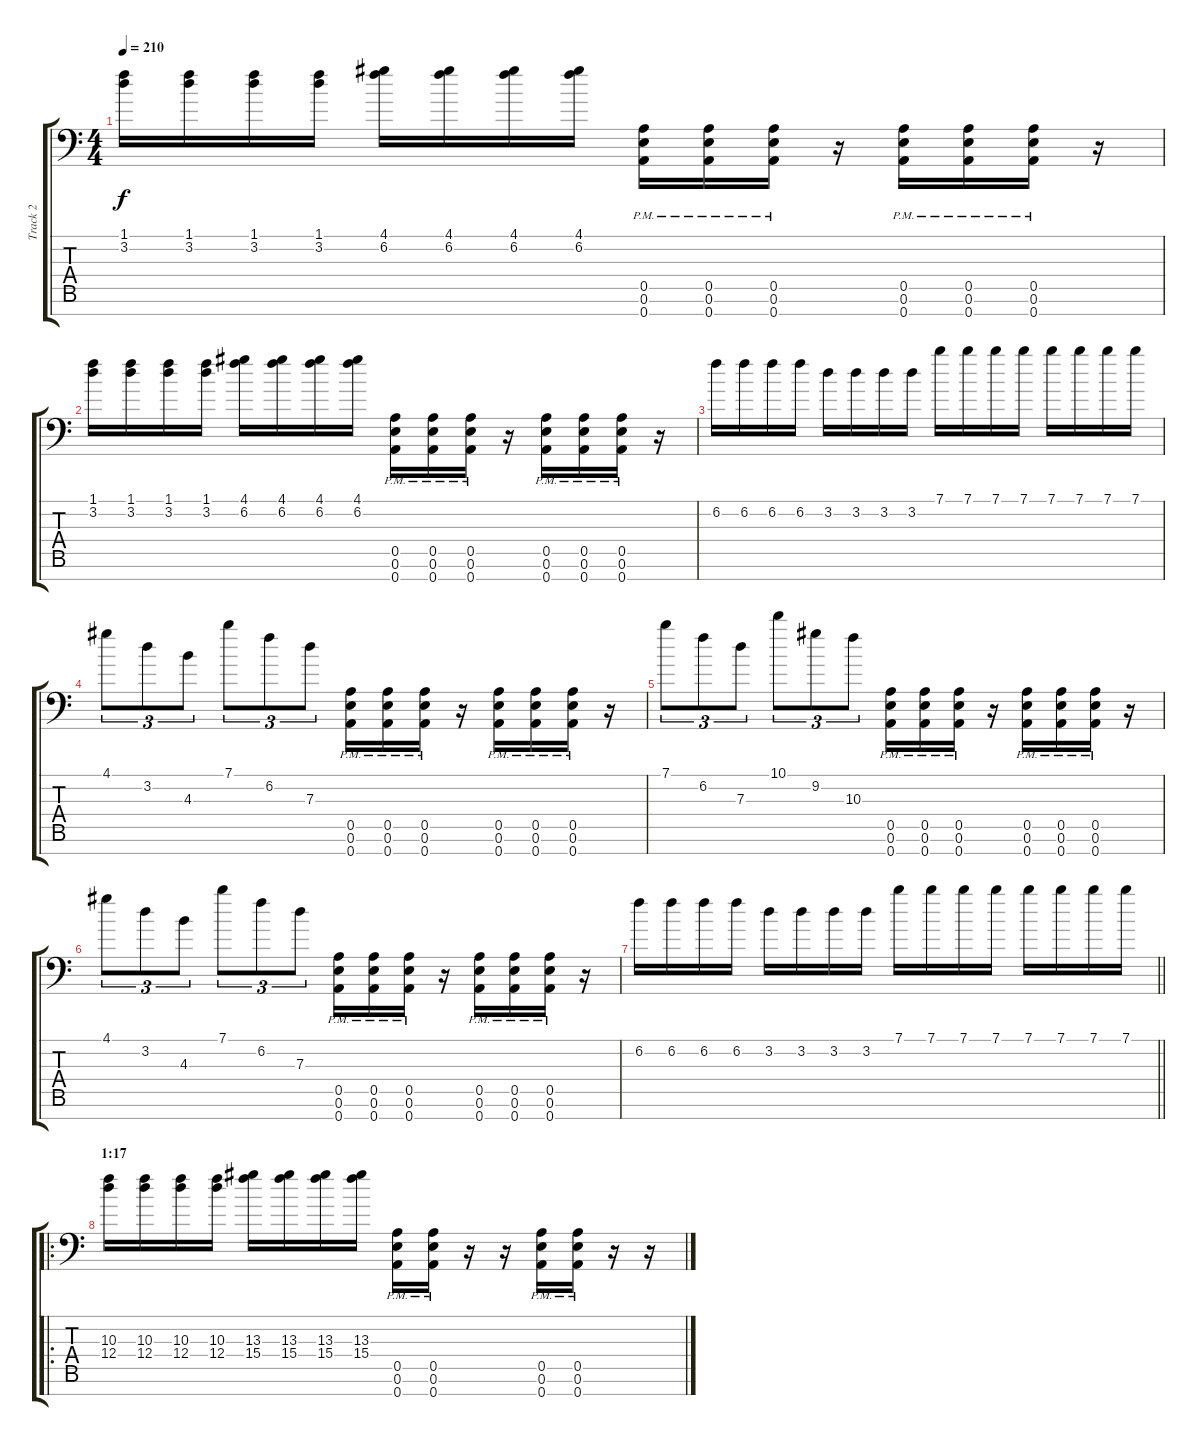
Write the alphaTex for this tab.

\track ("Track 2" "Track 2") {instrument distortionguitar}
\staff {score tabs}
\tuning (E4 B3 G3 D3 A2 E2 A1) {hide}
\ts (4 4)
\tempo 210
\clef f4
\ks c
(1.1 3.2).16{dy f} (1.1 3.2).16 (1.1 3.2).16 (1.1 3.2).16 (4.1 6.2).16 (4.1 6.2).16 (4.1 6.2).16 (4.1 6.2).16 (0.5{pm} 0.6{pm} 0.7{pm}).16 (0.5{pm} 0.6{pm} 0.7{pm}).16 (0.5{pm} 0.6{pm} 0.7{pm}).16 r.16 (0.5{pm} 0.6{pm} 0.7{pm}).16 (0.5{pm} 0.6{pm} 0.7{pm}).16 (0.5{pm} 0.6{pm} 0.7{pm}).16 r.16 |
(1.1 3.2).16 (1.1 3.2).16 (1.1 3.2).16 (1.1 3.2).16 (4.1 6.2).16 (4.1 6.2).16 (4.1 6.2).16 (4.1 6.2).16 (0.5{pm} 0.6{pm} 0.7{pm}).16 (0.5{pm} 0.6{pm} 0.7{pm}).16 (0.5{pm} 0.6{pm} 0.7{pm}).16 r.16 (0.5{pm} 0.6{pm} 0.7{pm}).16 (0.5{pm} 0.6{pm} 0.7{pm}).16 (0.5{pm} 0.6{pm} 0.7{pm}).16 r.16 |
6.2.16 6.2.16 6.2.16 6.2.16 3.2.16 3.2.16 3.2.16 3.2.16 7.1.16 7.1.16 7.1.16 7.1.16 7.1.16 7.1.16 7.1.16 7.1.16 |
4.1.8{tu (3 2)} 3.2.8{tu (3 2)} 4.3.8{tu (3 2)} 7.1.8{tu (3 2)} 6.2.8{tu (3 2)} 7.3.8{tu (3 2)} (0.5{pm} 0.6{pm} 0.7{pm}).16 (0.5{pm} 0.6{pm} 0.7{pm}).16 (0.5{pm} 0.6{pm} 0.7{pm}).16 r.16 (0.5{pm} 0.6{pm} 0.7{pm}).16 (0.5{pm} 0.6{pm} 0.7{pm}).16 (0.5{pm} 0.6{pm} 0.7{pm}).16 r.16 |
7.1.8{tu (3 2)} 6.2.8{tu (3 2)} 7.3.8{tu (3 2)} 10.1.8{tu (3 2)} 9.2.8{tu (3 2)} 10.3.8{tu (3 2)} (0.5{pm} 0.6{pm} 0.7{pm}).16 (0.5{pm} 0.6{pm} 0.7{pm}).16 (0.5{pm} 0.6{pm} 0.7{pm}).16 r.16 (0.5{pm} 0.6{pm} 0.7{pm}).16 (0.5{pm} 0.6{pm} 0.7{pm}).16 (0.5{pm} 0.6{pm} 0.7{pm}).16 r.16 |
4.1.8{tu (3 2)} 3.2.8{tu (3 2)} 4.3.8{tu (3 2)} 7.1.8{tu (3 2)} 6.2.8{tu (3 2)} 7.3.8{tu (3 2)} (0.5{pm} 0.6{pm} 0.7{pm}).16 (0.5{pm} 0.6{pm} 0.7{pm}).16 (0.5{pm} 0.6{pm} 0.7{pm}).16 r.16 (0.5{pm} 0.6{pm} 0.7{pm}).16 (0.5{pm} 0.6{pm} 0.7{pm}).16 (0.5{pm} 0.6{pm} 0.7{pm}).16 r.16 |
\barLineRight lightlight
6.2.16 6.2.16 6.2.16 6.2.16 3.2.16 3.2.16 3.2.16 3.2.16 7.1.16 7.1.16 7.1.16 7.1.16 7.1.16 7.1.16 7.1.16 7.1.16 |
\ro
\section ("" "1:17")
(10.3 12.4).16 (10.3 12.4).16 (10.3 12.4).16 (10.3 12.4).16 (13.3 15.4).16 (13.3 15.4).16 (13.3 15.4).16 (13.3 15.4).16 (0.5{pm} 0.6{pm} 0.7{pm}).16 (0.5{pm} 0.6{pm} 0.7{pm}).16 r.16 r.16 (0.5{pm} 0.6{pm} 0.7{pm}).16 (0.5{pm} 0.6{pm} 0.7{pm}).16 r.16 r.16
